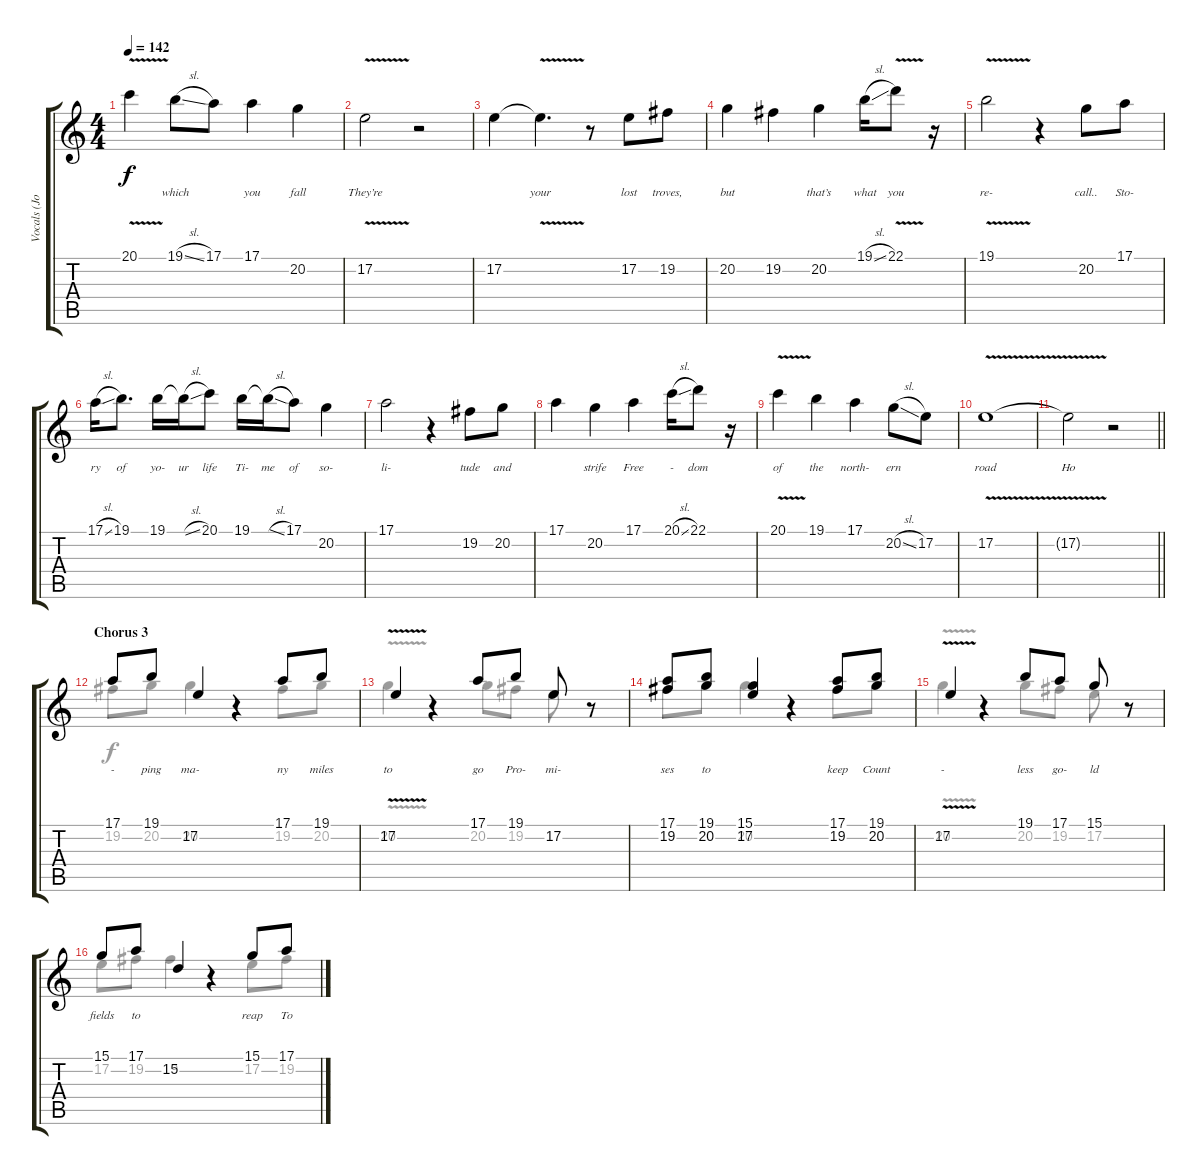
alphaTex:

\track ("Vocals (Johanna Kurkela)" "Vocals (Jo") {instrument violin}
\staff {score tabs}
\tuning (E4 B3 G3 D3 A2 E2) {hide}
\voice
\ts (4 4)
\tempo 142
\clef g2
\ks c
20.1{v}.4{lyrics (0 "") lyrics (1 "") lyrics (2 "") lyrics (3 "") lyrics (4 "") dy f} 19.1{sl}.8{lyrics (0 "which") lyrics (1 "") lyrics (2 "") lyrics (3 "") lyrics (4 "")} 17.1.8{lyrics (0 "") lyrics (1 "") lyrics (2 "") lyrics (3 "") lyrics (4 "")} 17.1.4{lyrics (0 "you") lyrics (1 "") lyrics (2 "") lyrics (3 "") lyrics (4 "")} 20.2.4{lyrics (0 "fall") lyrics (1 "") lyrics (2 "") lyrics (3 "") lyrics (4 "")} |
17.2{v}.2{lyrics (0 "They’re") lyrics (1 "") lyrics (2 "") lyrics (3 "") lyrics (4 "")} r.2 |
17.2.4{lyrics (0 "") lyrics (1 "") lyrics (2 "") lyrics (3 "") lyrics (4 "")} 17.2{v t}.4{d lyrics (0 "your") lyrics (1 "") lyrics (2 "") lyrics (3 "") lyrics (4 "")} r.8 17.2.8{lyrics (0 "lost") lyrics (1 "") lyrics (2 "") lyrics (3 "") lyrics (4 "")} 19.2.8{lyrics (0 "troves,") lyrics (1 "") lyrics (2 "") lyrics (3 "") lyrics (4 "")} |
20.2.4{lyrics (0 "but") lyrics (1 "") lyrics (2 "") lyrics (3 "") lyrics (4 "")} 19.2.4{lyrics (0 "") lyrics (1 "") lyrics (2 "") lyrics (3 "") lyrics (4 "")} 20.2.4{lyrics (0 "that’s") lyrics (1 "") lyrics (2 "") lyrics (3 "") lyrics (4 "")} 19.1{sl}.16{lyrics (0 "what") lyrics (1 "") lyrics (2 "") lyrics (3 "") lyrics (4 "")} 22.1{v}.8{lyrics (0 "you") lyrics (1 "") lyrics (2 "") lyrics (3 "") lyrics (4 "")} r.16 |
19.1{v}.2{lyrics (0 "re-") lyrics (1 "") lyrics (2 "") lyrics (3 "") lyrics (4 "")} r.4 20.2.8{lyrics (0 "call..") lyrics (1 "") lyrics (2 "") lyrics (3 "") lyrics (4 "")} 17.1.8{lyrics (0 "Sto-") lyrics (1 "") lyrics (2 "") lyrics (3 "") lyrics (4 "")} |
17.1{sl}.16{lyrics (0 "ry") lyrics (1 "") lyrics (2 "") lyrics (3 "") lyrics (4 "")} 19.1.8{d lyrics (0 "of") lyrics (1 "") lyrics (2 "") lyrics (3 "") lyrics (4 "")} 19.1.16{lyrics (0 "yo-") lyrics (1 "") lyrics (2 "") lyrics (3 "") lyrics (4 "")} 19.1{sl t}.16{lyrics (0 "ur") lyrics (1 "") lyrics (2 "") lyrics (3 "") lyrics (4 "")} 20.1.8{lyrics (0 "life") lyrics (1 "") lyrics (2 "") lyrics (3 "") lyrics (4 "")} 19.1.16{lyrics (0 "Ti-") lyrics (1 "") lyrics (2 "") lyrics (3 "") lyrics (4 "")} 19.1{sl t}.16{lyrics (0 "me") lyrics (1 "") lyrics (2 "") lyrics (3 "") lyrics (4 "")} 17.1.8{lyrics (0 "of") lyrics (1 "") lyrics (2 "") lyrics (3 "") lyrics (4 "")} 20.2.4{lyrics (0 "so-") lyrics (1 "") lyrics (2 "") lyrics (3 "") lyrics (4 "")} |
17.1.2{lyrics (0 "li-") lyrics (1 "") lyrics (2 "") lyrics (3 "") lyrics (4 "")} r.4 19.2.8{lyrics (0 "tude") lyrics (1 "") lyrics (2 "") lyrics (3 "") lyrics (4 "")} 20.2.8{lyrics (0 "and") lyrics (1 "") lyrics (2 "") lyrics (3 "") lyrics (4 "")} |
17.1.4{lyrics (0 "") lyrics (1 "") lyrics (2 "") lyrics (3 "") lyrics (4 "")} 20.2.4{lyrics (0 "strife") lyrics (1 "") lyrics (2 "") lyrics (3 "") lyrics (4 "")} 17.1.4{lyrics (0 "Free") lyrics (1 "") lyrics (2 "") lyrics (3 "") lyrics (4 "")} 20.1{sl}.16{lyrics (0 "-") lyrics (1 "") lyrics (2 "") lyrics (3 "") lyrics (4 "")} 22.1.8{lyrics (0 "dom") lyrics (1 "") lyrics (2 "") lyrics (3 "") lyrics (4 "")} r.16 |
20.1{v}.4{lyrics (0 "of") lyrics (1 "") lyrics (2 "") lyrics (3 "") lyrics (4 "")} 19.1.4{lyrics (0 "the") lyrics (1 "") lyrics (2 "") lyrics (3 "") lyrics (4 "")} 17.1.4{lyrics (0 "north-") lyrics (1 "") lyrics (2 "") lyrics (3 "") lyrics (4 "")} 20.2{sl}.8{lyrics (0 "ern") lyrics (1 "") lyrics (2 "") lyrics (3 "") lyrics (4 "")} 17.2.8{lyrics (0 "") lyrics (1 "") lyrics (2 "") lyrics (3 "") lyrics (4 "")} |
17.2{v}.1{lyrics (0 "road") lyrics (1 "") lyrics (2 "") lyrics (3 "") lyrics (4 "")} |
\barLineRight lightlight
17.2{t}.2{lyrics (0 "Ho") lyrics (1 "") lyrics (2 "") lyrics (3 "") lyrics (4 "")} r.2 |
\section ("" "Chorus 3")
17.1.8{lyrics (0 "-") lyrics (1 "") lyrics (2 "") lyrics (3 "") lyrics (4 "")} 19.1.8{lyrics (0 "ping") lyrics (1 "") lyrics (2 "") lyrics (3 "") lyrics (4 "")} 17.2.4{lyrics (0 "ma-") lyrics (1 "") lyrics (2 "") lyrics (3 "") lyrics (4 "")} r.4 17.1.8{lyrics (0 "ny") lyrics (1 "") lyrics (2 "") lyrics (3 "") lyrics (4 "")} 19.1.8{lyrics (0 "miles") lyrics (1 "") lyrics (2 "") lyrics (3 "") lyrics (4 "")} |
17.2{v}.4{lyrics (0 "to") lyrics (1 "") lyrics (2 "") lyrics (3 "") lyrics (4 "")} r.4 17.1.8{lyrics (0 "go") lyrics (1 "") lyrics (2 "") lyrics (3 "") lyrics (4 "")} 19.1.8{lyrics (0 "Pro-") lyrics (1 "") lyrics (2 "") lyrics (3 "") lyrics (4 "")} 17.2.8{lyrics (0 "mi-") lyrics (1 "") lyrics (2 "") lyrics (3 "") lyrics (4 "")} r.8 |
(17.1 19.2).8{lyrics (0 "ses") lyrics (1 "") lyrics (2 "") lyrics (3 "") lyrics (4 "")} (19.1 20.2).8{lyrics (0 "to") lyrics (1 "") lyrics (2 "") lyrics (3 "") lyrics (4 "")} (15.1 17.2).4{lyrics (0 "") lyrics (1 "") lyrics (2 "") lyrics (3 "") lyrics (4 "")} r.4 (17.1 19.2).8{lyrics (0 "keep") lyrics (1 "") lyrics (2 "") lyrics (3 "") lyrics (4 "")} (19.1 20.2).8{lyrics (0 "Count") lyrics (1 "") lyrics (2 "") lyrics (3 "") lyrics (4 "")} |
17.2{v}.4{lyrics (0 "-") lyrics (1 "") lyrics (2 "") lyrics (3 "") lyrics (4 "")} r.4 19.1.8{lyrics (0 "less") lyrics (1 "") lyrics (2 "") lyrics (3 "") lyrics (4 "")} 17.1.8{lyrics (0 "go-") lyrics (1 "") lyrics (2 "") lyrics (3 "") lyrics (4 "")} 15.1.8{lyrics (0 "ld") lyrics (1 "") lyrics (2 "") lyrics (3 "") lyrics (4 "")} r.8 |
15.1.8{lyrics (0 "fields") lyrics (1 "") lyrics (2 "") lyrics (3 "") lyrics (4 "")} 17.1.8{lyrics (0 "to") lyrics (1 "") lyrics (2 "") lyrics (3 "") lyrics (4 "")} 15.2.4{lyrics (0 "") lyrics (1 "") lyrics (2 "") lyrics (3 "") lyrics (4 "")} r.4 15.1.8{lyrics (0 "reap") lyrics (1 "") lyrics (2 "") lyrics (3 "") lyrics (4 "")} 17.1.8{lyrics (0 "To") lyrics (1 "") lyrics (2 "") lyrics (3 "") lyrics (4 "")}
\voice
\clef g2
\ottava regular
\simile none
\ks c
|
|
|
|
|
|
|
|
|
|
\barLineRight lightlight
|
19.2.8 20.2.8 20.2.4 r.4 19.2.8 20.2.8 |
20.2{v}.4 r.4 20.2.8 19.2.8 17.2.8 r.8 |
19.2.8 20.2.8 20.2.4 r.4 19.2.8 20.2.8 |
20.2{v}.4 r.4 20.2.8 19.2.8 17.2.8 r.8 |
17.2.8 19.2.8 19.2.4 r.4 17.2.8 19.2.8
